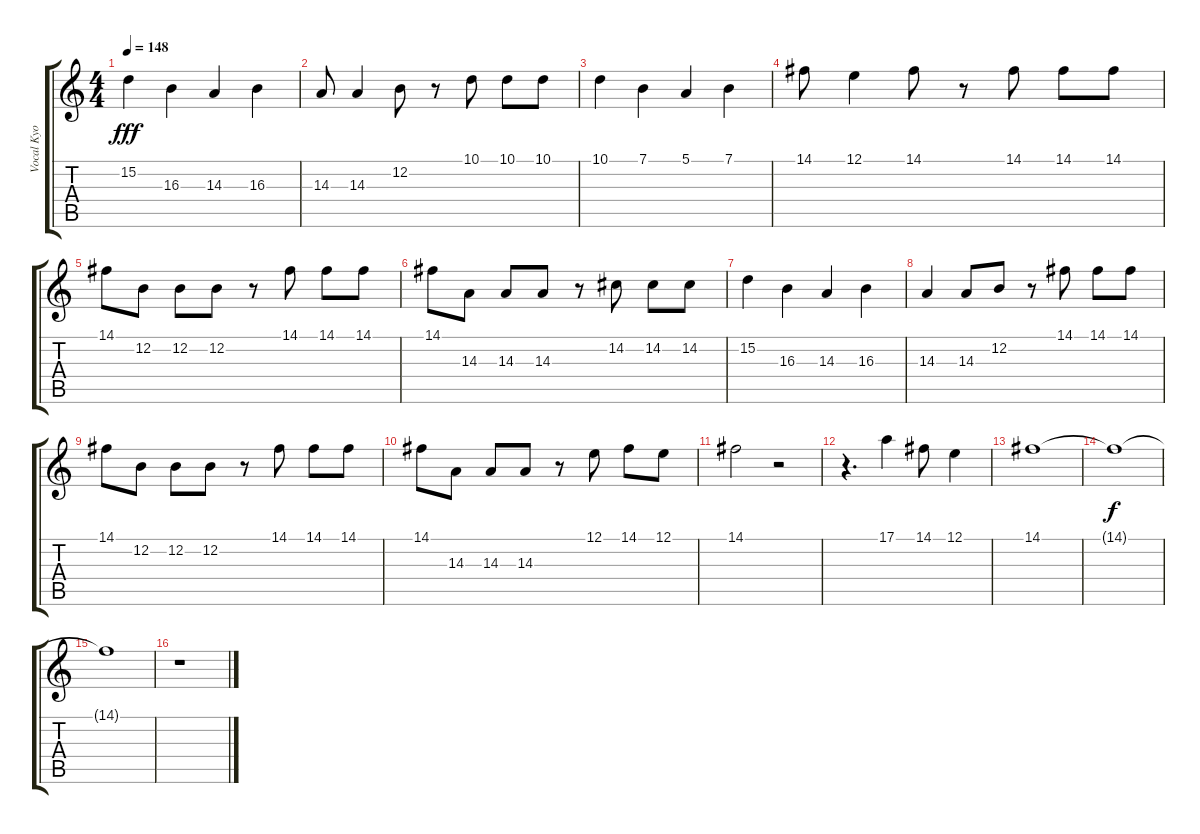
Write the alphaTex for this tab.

\track ("Vocal Kyo" "Vocal Kyo") {instrument baritonesax}
\staff {score tabs}
\tuning (E4 B3 G3 D3 A2 E2) {hide}
\ts (4 4)
\tempo 148
\clef g2
\ks c
15.2.4{dy fff} 16.3.4 14.3.4 16.3.4 |
14.3.8 14.3.4 12.2.8 r.8 10.1.8 10.1.8 10.1.8 |
10.1.4 7.1.4 5.1.4 7.1.4 |
14.1.8 12.1.4 14.1.8 r.8 14.1.8 14.1.8 14.1.8 |
14.1.8 12.2.8 12.2.8 12.2.8 r.8 14.1.8 14.1.8 14.1.8 |
14.1.8 14.3.8 14.3.8 14.3.8 r.8 14.2.8 14.2.8 14.2.8 |
15.2.4 16.3.4 14.3.4 16.3.4 |
14.3.4 14.3.8 12.2.8 r.8 14.1.8 14.1.8 14.1.8 |
14.1.8 12.2.8 12.2.8 12.2.8 r.8 14.1.8 14.1.8 14.1.8 |
14.1.8 14.3.8 14.3.8 14.3.8 r.8 12.1.8 14.1.8 12.1.8 |
14.1.2 r.2 |
r.4{d} 17.1.4 14.1.8 12.1.4 |
14.1.1 |
14.1{t}.1{dy f} |
14.1{t}.1 |
r.1
